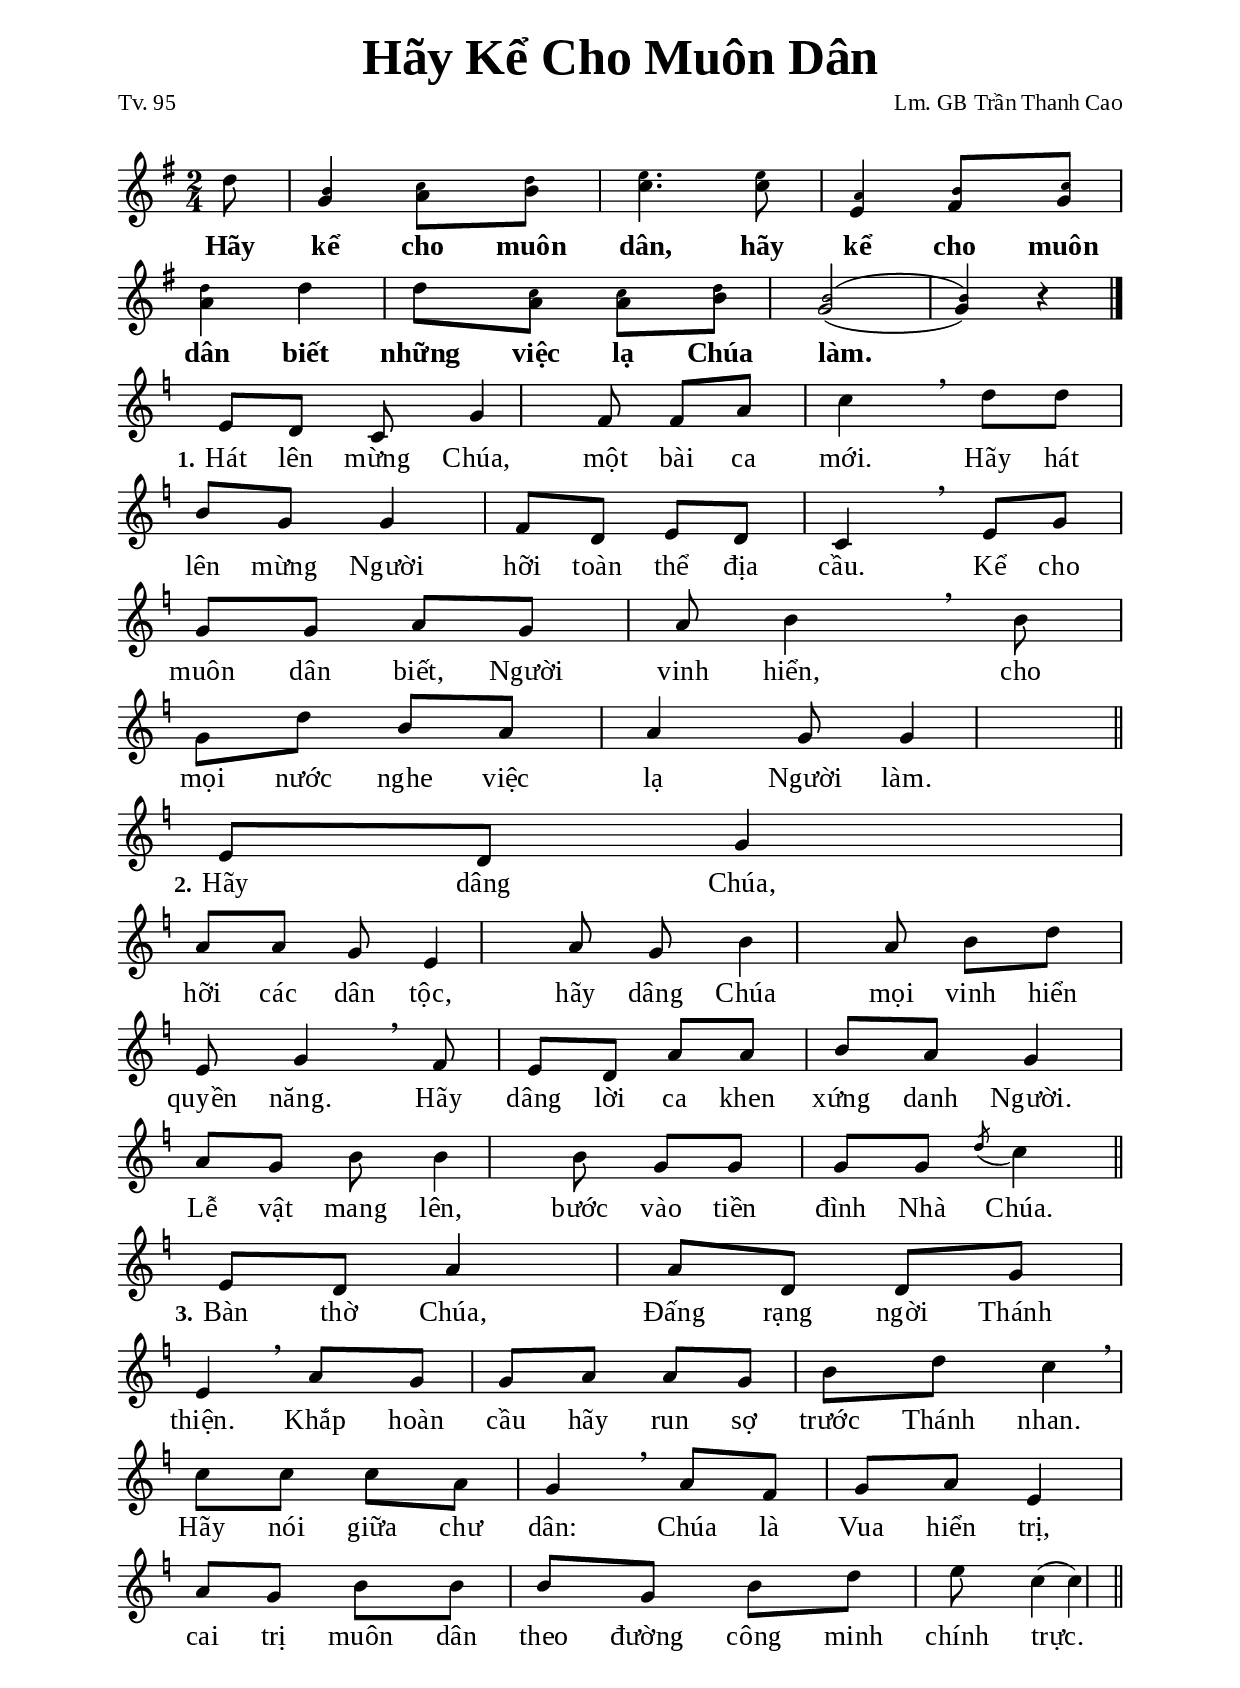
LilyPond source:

% Cài đặt chung
\version "2.22.1"
\include "english.ly"

\header {
  title = \markup { \fontsize #3 "Hãy Kể Cho Muôn Dân" }
  poet = "Tv. 95"
  composer = "Lm. GB Trần Thanh Cao"
  arranger = " "
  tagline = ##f
}

% Nhạc điệp khúc
nhacDiepKhucSop = \relative c'' {
  \partial 8 d8 |
  g,4 a8 b |
  c4. c8 |
  e,4 fs8 g |
  a4 d |
  d8 a a b |
  g2 _( |
  g4) r \bar "|."
}

nhacDiepKhucBas = \relative c'' {
  \skip 8
  b4 c8 d |
  e4. e8 |
  a,4 b8 c |
  d4 d |
  d8 c c d |
  b2 ^( |
  b4) r
}

% Nhạc phiên khúc
nhacPhienKhucMot = \relative c' {
  e8 d c g'4 f8 f a c4 \breathe
  d8 d b g g4 f8 d e d c4 \breathe
  e8 g g g a g a b4 \breathe
  b8 g d' b a a4 g8 g4 \bar "||"
}

nhacPhienKhucHai = \relative c' {
  e8 d g4 a8 a g e4 a8 g b4 a8 b d e, g4 \breathe
  f8 e d a' a b a g4
  a8 g b b4 b8 g g g g \acciaccatura d' c4 \bar "||"
}

nhacPhienKhucBa = \relative c' {
  e8 d a'4 a8 d, d g e4 \breathe
  a8 g g a a g b d c4 \breathe
  c8 c c a g4 \breathe
  a8 f g a e4 a8 g b b b g b d e c4 (c) \bar "||"
}

% Lời điệp khúc
loiDiepKhuc = \lyricmode {
  Hãy kể cho muôn dân,
  hãy kể cho muôn dân biết những việc lạ Chúa làm.
}

% Lời phiên khúc
loiPhienKhucMot = \lyricmode {
  \set stanza = #"1."
  Hát lên mừng Chúa, một bài ca mới.
  Hãy hát lên mừng Người hỡi toàn thể địa cầu.
  Kể cho muôn dân biết, Người vinh hiển,
  cho mọi nước nghe việc lạ Người làm.
}

loiPhienKhucHai = \lyricmode {
  \set stanza = #"2."
  Hãy dâng Chúa, hỡi các dân tộc,
  hãy dâng Chúa mọi vinh hiển quyền năng.
  Hãy dâng lời ca khen xứng danh Người.
  Lễ vật mang lên, bước vào tiền đình Nhà Chúa.
}

loiPhienKhucBa = \lyricmode {
  \set stanza = #"3."
  Bàn thờ Chúa, Đấng rạng ngời Thánh thiện.
  Khắp hoàn cầu hãy run sợ trước Thánh nhan.
  Hãy nói giữa chư dân:
  Chúa là Vua hiển trị,
  cai trị muôn dân theo đường công minh chính trực.
}


% Dàn trang
\paper {
  #(set-paper-size "a4")
  top-margin = 10\mm
  bottom-margin = 10\mm
  left-margin = 20\mm
  right-margin = 20\mm
  indent = #0
  #(define fonts
    (make-pango-font-tree
      "Liberation Serif"
      "Liberation Serif"
      "Liberation Serif"
      (/ 20 20)))
  page-count = #1
  system-system-spacing = #'((basic-distance . 12))
  score-system-spacing = #'((basic-distance . 12))
}

% Thiết lập tông và nhịp
TongNhip = { \key g \major \time 2/4 }

% Đổi kích thước nốt cho bè phụ
notBePhu =
#(define-music-function (font-size music) (number? ly:music?)
   (for-some-music
     (lambda (m)
       (if (music-is-of-type? m 'rhythmic-event)
           (begin
             (set! (ly:music-property m 'tweaks)
                   (cons `(font-size . ,font-size)
                         (ly:music-property m 'tweaks)))
             #t)
           #f))
     music)
   music)


\score {
  \new ChoirStaff <<
    \new Staff = diepKhuc \with {
        \consists "Merge_rests_engraver"
        %\magnifyStaff #(magstep +1)
        printPartCombineTexts = ##f
      }
      <<
      \new Voice \TongNhip \partCombine 
        \notBePhu -3 { \nhacDiepKhucBas }
        \nhacDiepKhucSop
      \new NullVoice = nhacThamChieu \nhacDiepKhucSop
      \new Lyrics \lyricsto nhacThamChieu \loiDiepKhuc
      >>
  >>
  \layout {
    \override Lyrics.LyricText.font-series = #'bold
    \override Lyrics.LyricText.font-size = #+2
    \override Lyrics.LyricSpace.minimum-distance = #5
    \override Score.BarNumber.break-visibility = ##(#f #f #f)
    \override Score.SpacingSpanner.uniform-stretching = ##t
  }
}

\score {
  \new ChoirStaff <<
    \new Staff = phienKhuc \with {
        %\magnifyStaff #(magstep +1)
      }
      <<
      \new Voice = beSop {
        \key c \major \time 2/4
        \set Staff.keyAlterations = #`(((1 . 3) . ,NATURAL))
        \nhacPhienKhucMot
      }
    >>
    \new Lyrics \lyricsto beSop \loiPhienKhucMot
  >>
  \layout {
    \override Staff.TimeSignature.transparent = ##t
    \override Lyrics.LyricText.font-size = #+2
    \override Lyrics.LyricSpace.minimum-distance = #3
    \override Score.BarNumber.break-visibility = ##(#f #f #f)
    \override Score.SpacingSpanner.uniform-stretching = ##t
    \set Score.barAlways = ##t
    \set Score.defaultBarType = ""
  } 
}

\score {
  \new ChoirStaff <<
    \new Staff = phienKhuc \with {
        %\magnifyStaff #(magstep +1)
      }
      <<
      \new Voice = beSop {
        \key c \major \time 2/4
        \set Staff.keyAlterations = #`(((1 . 3) . ,NATURAL))
        \nhacPhienKhucHai
      }
    >>
    \new Lyrics \lyricsto beSop \loiPhienKhucHai
  >>
  \layout {
    \override Staff.TimeSignature.transparent = ##t
    \override Lyrics.LyricText.font-size = #+2
    \override Lyrics.LyricSpace.minimum-distance = #3
    \override Score.BarNumber.break-visibility = ##(#f #f #f)
    \override Score.SpacingSpanner.uniform-stretching = ##t
    \set Score.barAlways = ##t
    \set Score.defaultBarType = ""
  } 
}

\score {
  \new ChoirStaff <<
    \new Staff = phienKhuc \with {
        %\magnifyStaff #(magstep +1)
      }
      <<
      \new Voice = beSop {
        \key c \major \time 2/4
        \set Staff.keyAlterations = #`(((1 . 3) . ,NATURAL))
        \nhacPhienKhucBa
      }
    >>
    \new Lyrics \lyricsto beSop \loiPhienKhucBa
  >>
  \layout {
    \override Staff.TimeSignature.transparent = ##t
    \override Lyrics.LyricText.font-size = #+2
    \override Lyrics.LyricSpace.minimum-distance = #4
    \override Score.BarNumber.break-visibility = ##(#f #f #f)
    \override Score.SpacingSpanner.uniform-stretching = ##t
    \set Score.barAlways = ##t
    \set Score.defaultBarType = ""
  } 
}

